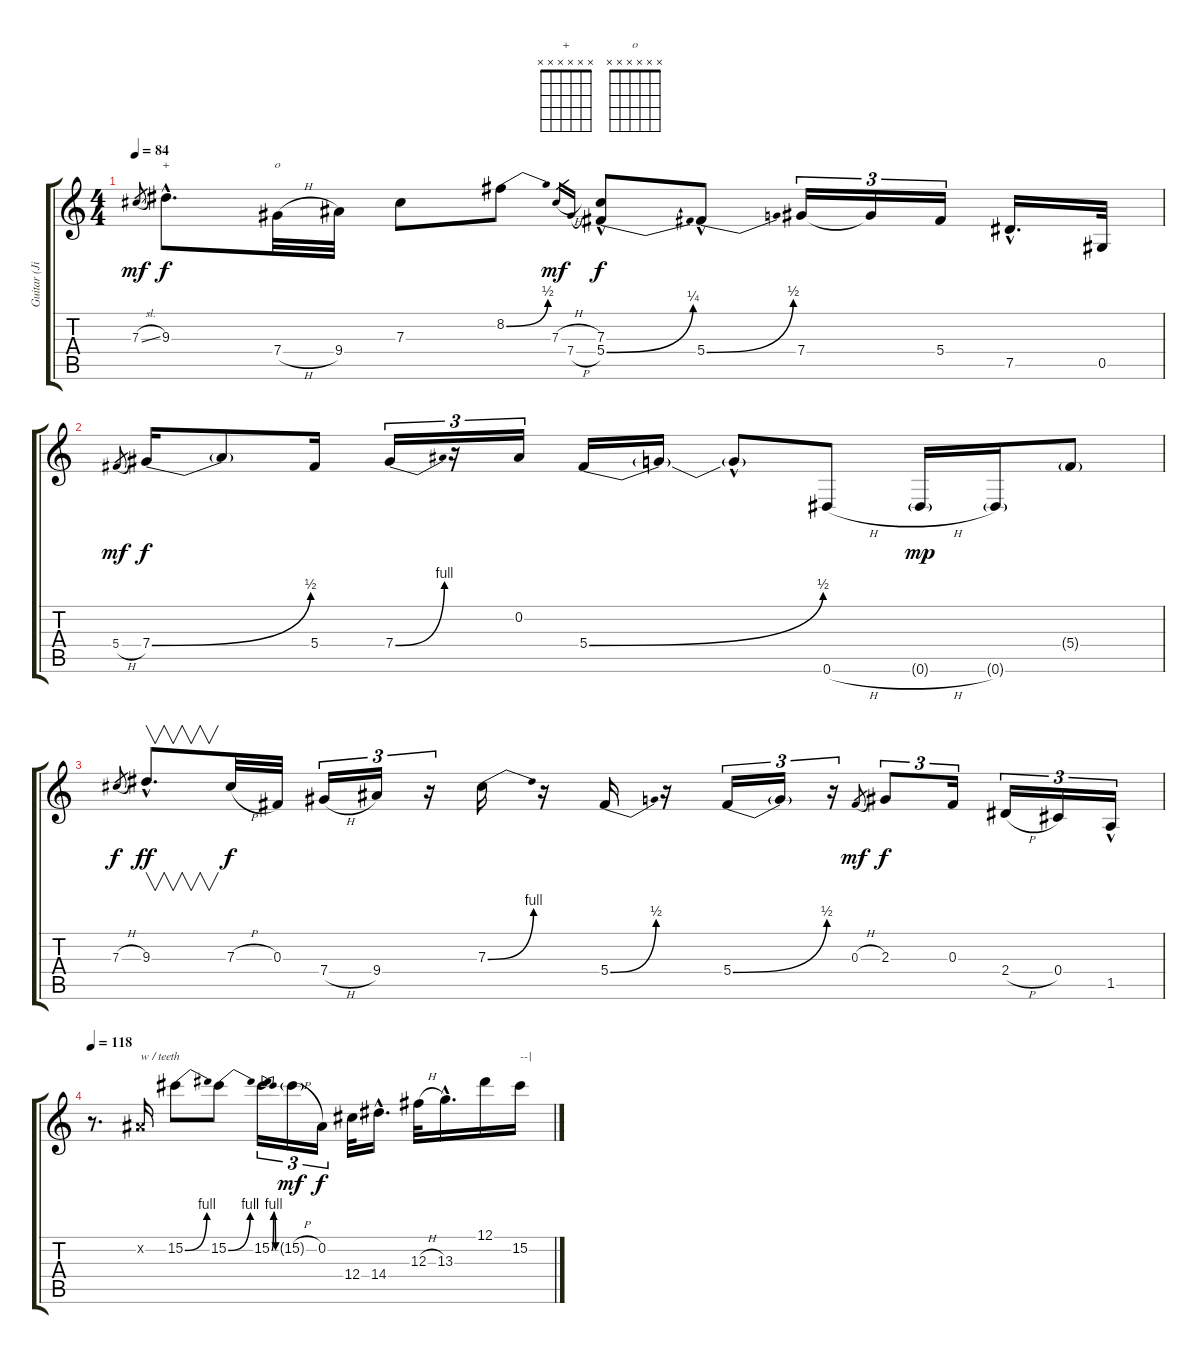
\track ("Guitar (Jimi Hendrix)" "Guitar (Ji") {instrument overdrivenguitar}
\staff {score tabs}
\tuning (Eb4 Bb3 Gb3 Db3 Ab2 Eb2) {hide}
\chord ("+" x x x x x x) {firstfret 0}
\chord ("o" x x x x x x) {firstfret 0}
\ts (4 4)
\tempo 84
\clef g2
\ks c
7.3{sl}.8{gr dy mf} 9.3{hac}.8{d ch "+" dy f} 7.4{h}.32{ch "o"} 9.4.32 7.3.8 8.2{be (bend 0 0 60 2)}.8 7.3{h}.16{gr dy mf} 7.4{h}.16{gr} (7.3{hac} 5.4{be (bend 0 0 60 1) hac}).8{dy f} 5.4{be (bend 0 0 60 2) hac}.8 7.4.16{tu (3 2)} 7.4{t}.16{tu (3 2)} 5.4.16{tu (3 2)} 7.5{hac}.16{d} 0.5.32 |
5.4{h}.8{gr dy mf} 7.4{be (bend 0 0 60 2)}.16{dy f} 7.4{t}.8 5.4.16 7.4{be (bend 0 0 60 4)}.16{tu (3 2)} r.16{tu (3 2)} 0.2.16{tu (3 2)} 5.4{be (bend 0 0 60 2)}.16 5.4{t}.16 5.4{hac t}.8 0.6{h}.8 0.6{h g}.16{dy mp} 0.6{g}.16 5.4{g}.8 |
7.3{h}.8{gr dy f} 9.3{hac}.8{v d dy ff} 7.3{h}.32{dy f} 0.3.32 7.4{h}.16{tu (3 2)} 9.4.16{tu (3 2)} r.16{tu (3 2)} 7.3{be (bend 0 0 60 4)}.16 r.16 5.4{be (bend 0 0 60 2)}.16 r.16 5.4{be (bend 0 0 60 2)}.16{tu (3 2)} 5.4{t}.16{tu (3 2)} r.16{tu (3 2)} 0.3{h}.8{gr dy mf} 2.3.8{tu (3 2) dy f} 0.3.16{tu (3 2)} 2.4{h}.16{tu (3 2)} 0.4.16{tu (3 2)} 1.5{hac}.16{tu (3 2)} |
\tempo 118
r.8{d} 0.2{x}.16{txt "w / teeth"} 15.2{be (bend 0 0 60 4)}.8 15.2{be (bend 0 0 60 4)}.8 15.2{be (bendrelease 0 0 15 4 30 4 60 0)}.16{tu (3 2)} 15.2{h g}.16{tu (3 2) dy mf} 0.2.16{tu (3 2) dy f} 12.4.32 14.4{hac}.16{d} 12.3{h}.32 13.3{hac}.16{d} 12.1.16 15.2.16{txt "--|"}
